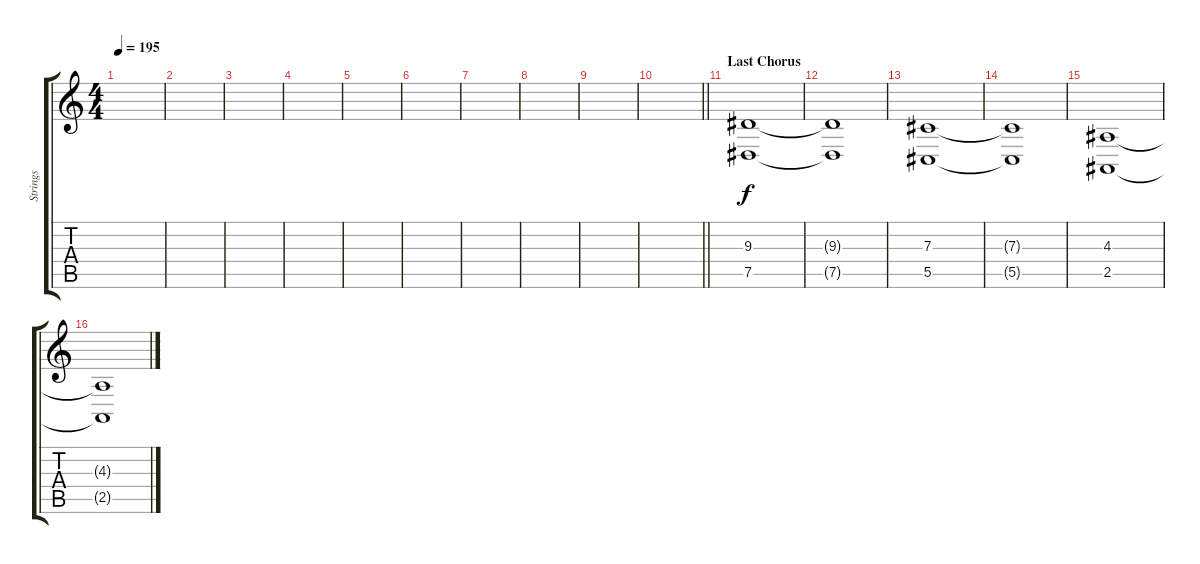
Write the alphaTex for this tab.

\track ("Strings" "Strings") {instrument synthstrings2}
\staff {score tabs}
\tuning (Eb4 Bb3 Gb3 Db3 Ab2 Eb2) {hide}
\ts (4 4)
\tempo 195
\clef g2
\ks c
|
|
|
|
|
|
|
|
|
\barLineRight lightlight
|
\section ("" "Last Chorus")
(9.3 7.5).1 |
(9.3{t} 7.5{t}).1 |
(7.3 5.5).1 |
(7.3{t} 5.5{t}).1 |
(4.3 2.5).1 |
(4.3{t} 2.5{t}).1
